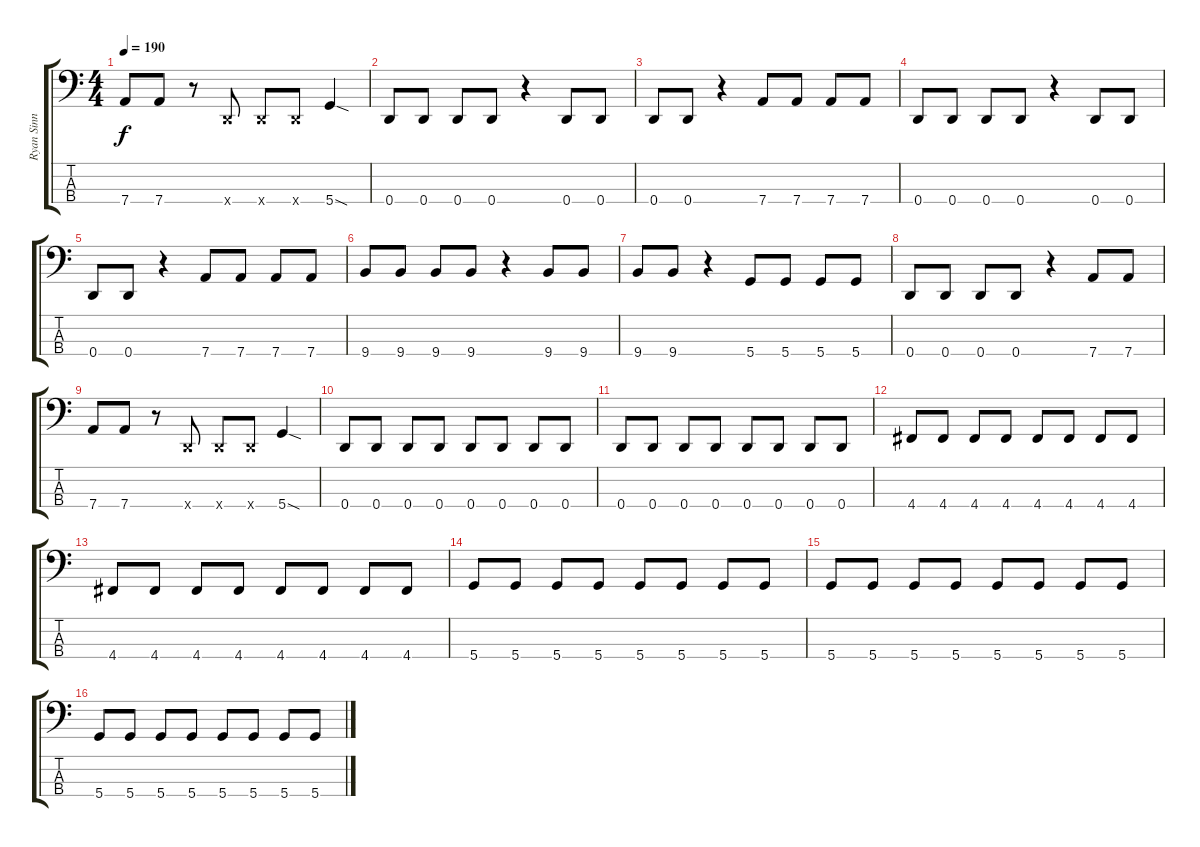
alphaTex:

\track ("Ryan Sinn" "Ryan Sinn") {instrument electricbassfinger}
\staff {score tabs}
\tuning (G2 D2 A1 D1) {hide}
\ts (4 4)
\tempo 190
\clef f4
\ks c
7.4.8{dy f} 7.4.8 r.8 0.4{x}.8 0.4{x}.8 0.4{x}.8 5.4{sod}.4 |
0.4.8 0.4.8 0.4.8 0.4.8 r.4 0.4.8 0.4.8 |
0.4.8 0.4.8 r.4 7.4.8 7.4.8 7.4.8 7.4.8 |
0.4.8 0.4.8 0.4.8 0.4.8 r.4 0.4.8 0.4.8 |
0.4.8 0.4.8 r.4 7.4.8 7.4.8 7.4.8 7.4.8 |
9.4.8 9.4.8 9.4.8 9.4.8 r.4 9.4.8 9.4.8 |
9.4.8 9.4.8 r.4 5.4.8 5.4.8 5.4.8 5.4.8 |
0.4.8 0.4.8 0.4.8 0.4.8 r.4 7.4.8 7.4.8 |
7.4.8 7.4.8 r.8 0.4{x}.8 0.4{x}.8 0.4{x}.8 5.4{sod}.4 |
0.4.8 0.4.8 0.4.8 0.4.8 0.4.8 0.4.8 0.4.8 0.4.8 |
0.4.8 0.4.8 0.4.8 0.4.8 0.4.8 0.4.8 0.4.8 0.4.8 |
4.4.8 4.4.8 4.4.8 4.4.8 4.4.8 4.4.8 4.4.8 4.4.8 |
4.4.8 4.4.8 4.4.8 4.4.8 4.4.8 4.4.8 4.4.8 4.4.8 |
5.4.8 5.4.8 5.4.8 5.4.8 5.4.8 5.4.8 5.4.8 5.4.8 |
5.4.8 5.4.8 5.4.8 5.4.8 5.4.8 5.4.8 5.4.8 5.4.8 |
5.4.8 5.4.8 5.4.8 5.4.8 5.4.8 5.4.8 5.4.8 5.4.8
